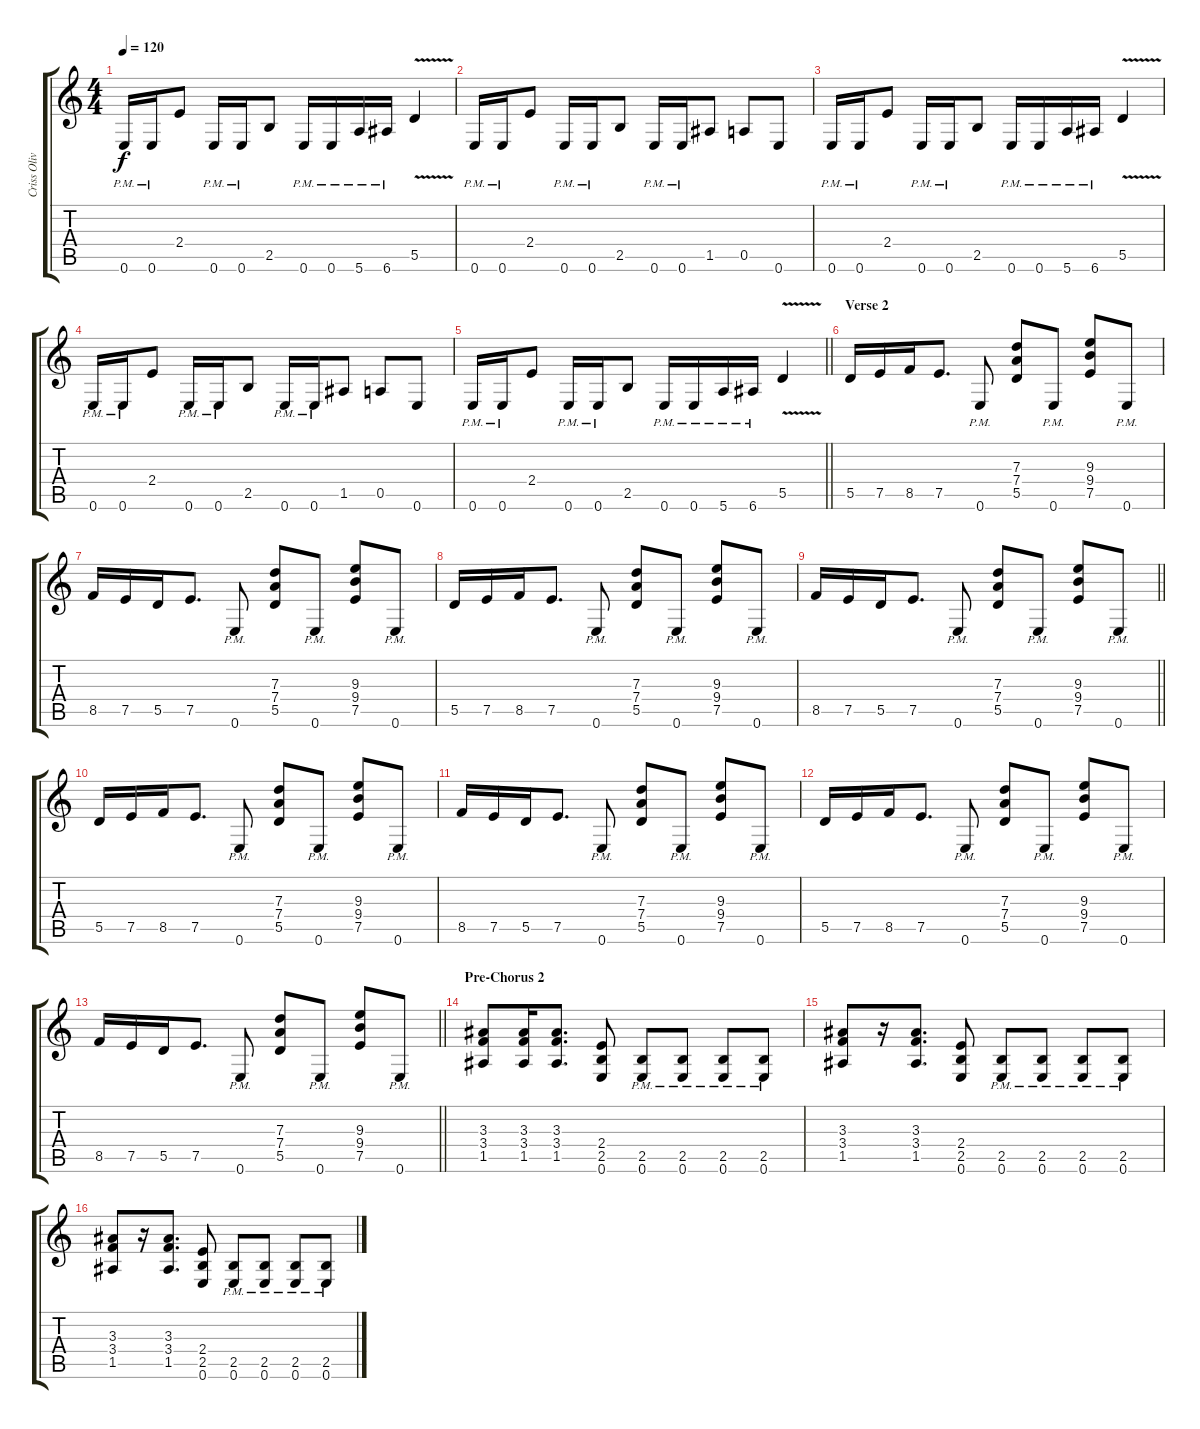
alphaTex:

\track ("Criss Oliva (Rhythm Gtr)" "Criss Oliv") {instrument distortionguitar}
\staff {score tabs}
\tuning (E4 B3 G3 D3 A2 E2) {hide}
\ts (4 4)
\tempo 120
\clef g2
\ks c
0.6{pm}.16{dy f} 0.6{pm}.16 2.4.8 0.6{pm}.16 0.6{pm}.16 2.5.8 0.6{pm}.16 0.6{pm}.16 5.6{pm}.16 6.6{pm}.16 5.5{v}.4 |
0.6{pm}.16 0.6{pm}.16 2.4.8 0.6{pm}.16 0.6{pm}.16 2.5.8 0.6{pm}.16 0.6{pm}.16 1.5.8 0.5.8 0.6.8 |
0.6{pm}.16 0.6{pm}.16 2.4.8 0.6{pm}.16 0.6{pm}.16 2.5.8 0.6{pm}.16 0.6{pm}.16 5.6{pm}.16 6.6{pm}.16 5.5{v}.4 |
0.6{pm}.16 0.6{pm}.16 2.4.8 0.6{pm}.16 0.6{pm}.16 2.5.8 0.6{pm}.16 0.6{pm}.16 1.5.8 0.5.8 0.6.8 |
\barLineRight lightlight
0.6{pm}.16 0.6{pm}.16 2.4.8 0.6{pm}.16 0.6{pm}.16 2.5.8 0.6{pm}.16 0.6{pm}.16 5.6{pm}.16 6.6{pm}.16 5.5{v}.4 |
\section ("" "Verse 2")
5.5.16 7.5.16 8.5.16 7.5.8{d} 0.6{pm}.8 (7.3 7.4 5.5).8 0.6{pm}.8 (9.3 9.4 7.5).8 0.6{pm}.8 |
8.5.16 7.5.16 5.5.16 7.5.8{d} 0.6{pm}.8 (7.3 7.4 5.5).8 0.6{pm}.8 (9.3 9.4 7.5).8 0.6{pm}.8 |
5.5.16 7.5.16 8.5.16 7.5.8{d} 0.6{pm}.8 (7.3 7.4 5.5).8 0.6{pm}.8 (9.3 9.4 7.5).8 0.6{pm}.8 |
\barLineRight lightlight
8.5.16 7.5.16 5.5.16 7.5.8{d} 0.6{pm}.8 (7.3 7.4 5.5).8 0.6{pm}.8 (9.3 9.4 7.5).8 0.6{pm}.8 |
5.5.16 7.5.16 8.5.16 7.5.8{d} 0.6{pm}.8 (7.3 7.4 5.5).8 0.6{pm}.8 (9.3 9.4 7.5).8 0.6{pm}.8 |
8.5.16 7.5.16 5.5.16 7.5.8{d} 0.6{pm}.8 (7.3 7.4 5.5).8 0.6{pm}.8 (9.3 9.4 7.5).8 0.6{pm}.8 |
5.5.16 7.5.16 8.5.16 7.5.8{d} 0.6{pm}.8 (7.3 7.4 5.5).8 0.6{pm}.8 (9.3 9.4 7.5).8 0.6{pm}.8 |
\barLineRight lightlight
8.5.16 7.5.16 5.5.16 7.5.8{d} 0.6{pm}.8 (7.3 7.4 5.5).8 0.6{pm}.8 (9.3 9.4 7.5).8 0.6{pm}.8 |
\section ("" "Pre-Chorus 2")
(3.3 3.4 1.5).8 (3.3 3.4 1.5).16 (3.3 3.4 1.5).8{d} (2.4 2.5 0.6).8 (2.5{pm} 0.6{pm}).8 (2.5{pm} 0.6{pm}).8 (2.5{pm} 0.6{pm}).8 (2.5{pm} 0.6{pm}).8 |
(3.3 3.4 1.5).8 r.16 (3.3 3.4 1.5).8{d} (2.4 2.5 0.6).8 (2.5{pm} 0.6{pm}).8 (2.5{pm} 0.6{pm}).8 (2.5{pm} 0.6{pm}).8 (2.5{pm} 0.6{pm}).8 |
(3.3 3.4 1.5).8 r.16 (3.3 3.4 1.5).8{d} (2.4 2.5 0.6).8 (2.5{pm} 0.6{pm}).8 (2.5{pm} 0.6{pm}).8 (2.5{pm} 0.6{pm}).8 (2.5{pm} 0.6{pm}).8
